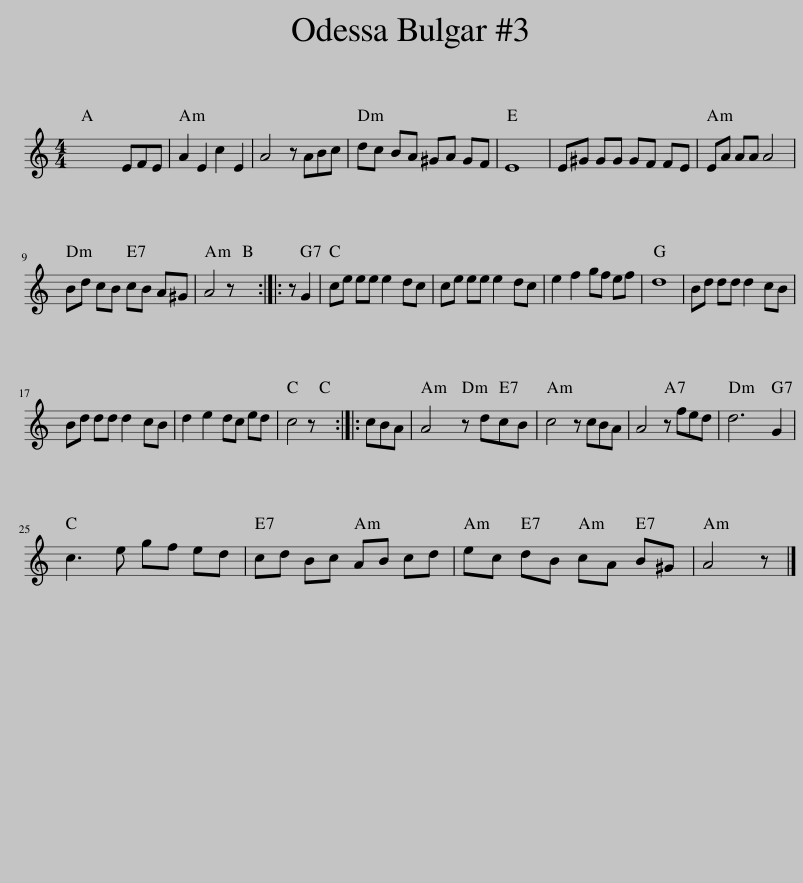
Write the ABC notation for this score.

X:1
L:1/8
M:4/4
I:linebreak $
K:C
V:1 treble
V:1
 x8 | EFE | A2 E2 c2 E2 | A4 z ABc | dc BA ^GA GF | %5
 E8 | E^G GG GF FE | EA AA A4 |$ Bd cB cB A^G | A4 z :: %10
 z G2 | ce ee e2 dc | ce ee e2 dc | e2 f2 gf ef | d8 | %15
 Bd dd d2 cB |$ Bd dd d2 cB | d2 e2 dc ed | c4 z :: cBA | %20
 A4 z dcB | c4 z cBA | A4 z fed | d6 G2 |$ c3 e gf ed | %25
 cd Bc AB cd | ec dB cA B^G | A4 z |] %28
